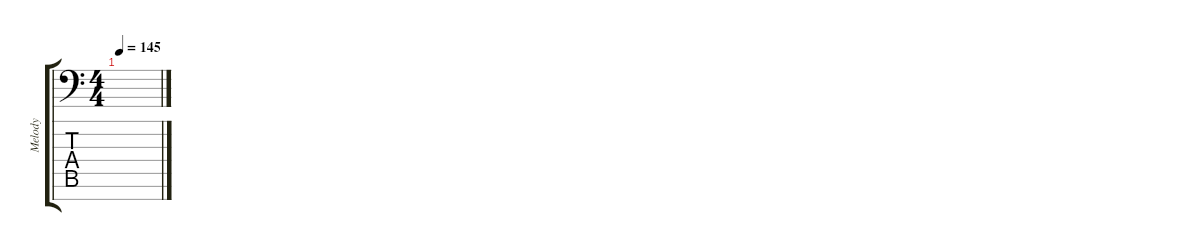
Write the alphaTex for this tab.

\track ("Melody" "Melody") {instrument overdrivenguitar}
\staff {score tabs}
\tuning (E4 B3 G3 D3 A2 E2 C-1) {hide}
\ts (4 4)
\tempo 145
\clef f4
\ks c
